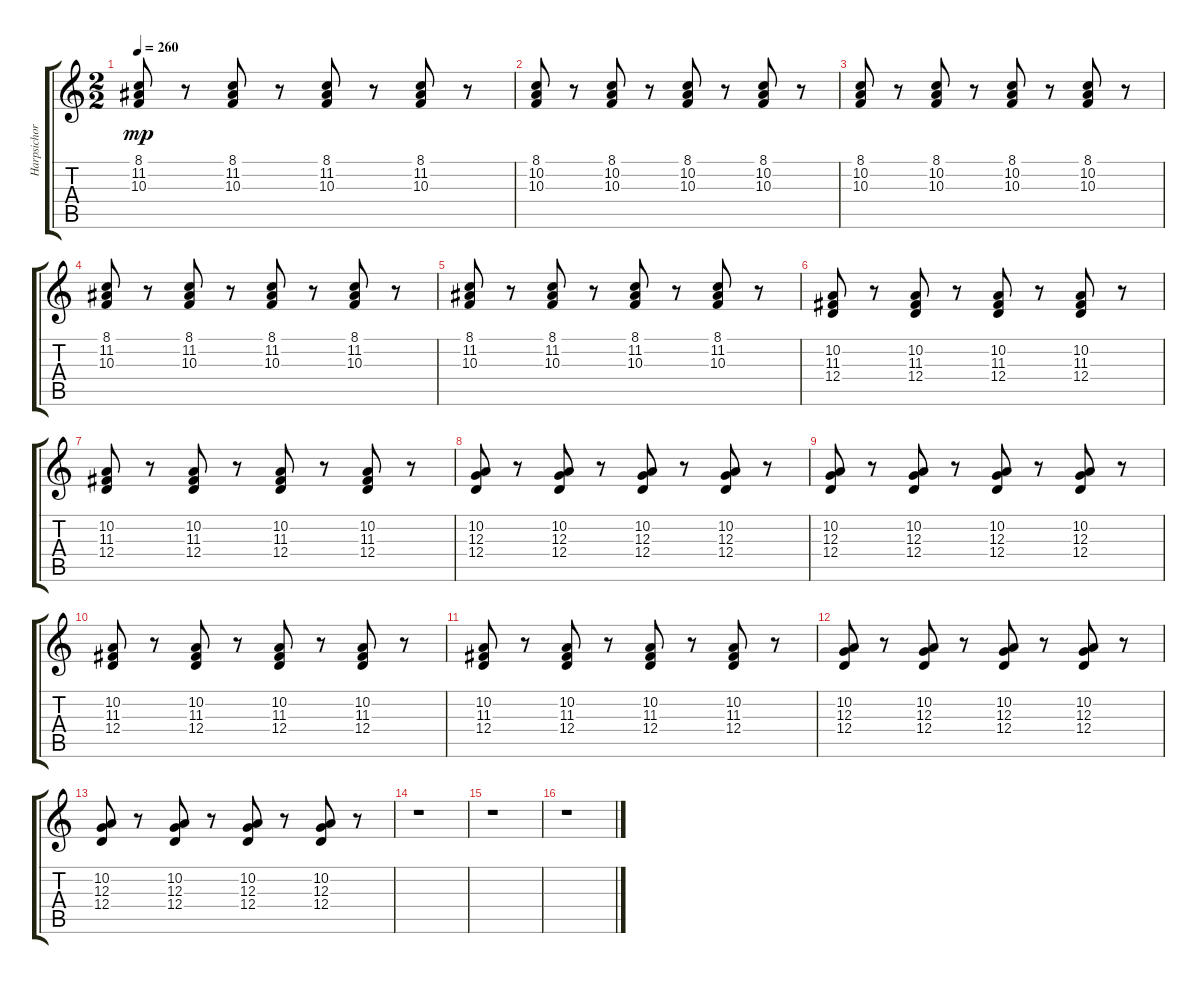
\track ("Harpsichord" "Harpsichor") {instrument harpsichord}
\staff {score tabs}
\tuning (E4 B3 G3 D3 A2 E2) {hide}
\ts (2 2)
\tempo 260
\clef g2
\ks c
(8.1 11.2 10.3).8{dy mp} r.8 (8.1 11.2 10.3).8 r.8 (8.1 11.2 10.3).8 r.8 (8.1 11.2 10.3).8 r.8 |
(8.1 10.2 10.3).8 r.8 (8.1 10.2 10.3).8 r.8 (8.1 10.2 10.3).8 r.8 (8.1 10.2 10.3).8 r.8 |
(8.1 10.2 10.3).8 r.8 (8.1 10.2 10.3).8 r.8 (8.1 10.2 10.3).8 r.8 (8.1 10.2 10.3).8 r.8 |
(8.1 11.2 10.3).8 r.8 (8.1 11.2 10.3).8 r.8 (8.1 11.2 10.3).8 r.8 (8.1 11.2 10.3).8 r.8 |
(8.1 11.2 10.3).8 r.8 (8.1 11.2 10.3).8 r.8 (8.1 11.2 10.3).8 r.8 (8.1 11.2 10.3).8 r.8 |
(10.2 11.3 12.4).8 r.8 (10.2 11.3 12.4).8 r.8 (10.2 11.3 12.4).8 r.8 (10.2 11.3 12.4).8 r.8 |
(10.2 11.3 12.4).8 r.8 (10.2 11.3 12.4).8 r.8 (10.2 11.3 12.4).8 r.8 (10.2 11.3 12.4).8 r.8 |
(10.2 12.3 12.4).8 r.8 (10.2 12.3 12.4).8 r.8 (10.2 12.3 12.4).8 r.8 (10.2 12.3 12.4).8 r.8 |
(10.2 12.3 12.4).8 r.8 (10.2 12.3 12.4).8 r.8 (10.2 12.3 12.4).8 r.8 (10.2 12.3 12.4).8 r.8 |
(10.2 11.3 12.4).8 r.8 (10.2 11.3 12.4).8 r.8 (10.2 11.3 12.4).8 r.8 (10.2 11.3 12.4).8 r.8 |
(10.2 11.3 12.4).8 r.8 (10.2 11.3 12.4).8 r.8 (10.2 11.3 12.4).8 r.8 (10.2 11.3 12.4).8 r.8 |
(10.2 12.3 12.4).8 r.8 (10.2 12.3 12.4).8 r.8 (10.2 12.3 12.4).8 r.8 (10.2 12.3 12.4).8 r.8 |
(10.2 12.3 12.4).8 r.8 (10.2 12.3 12.4).8 r.8 (10.2 12.3 12.4).8 r.8 (10.2 12.3 12.4).8 r.8 |
r.1 |
r.1 |
r.1
